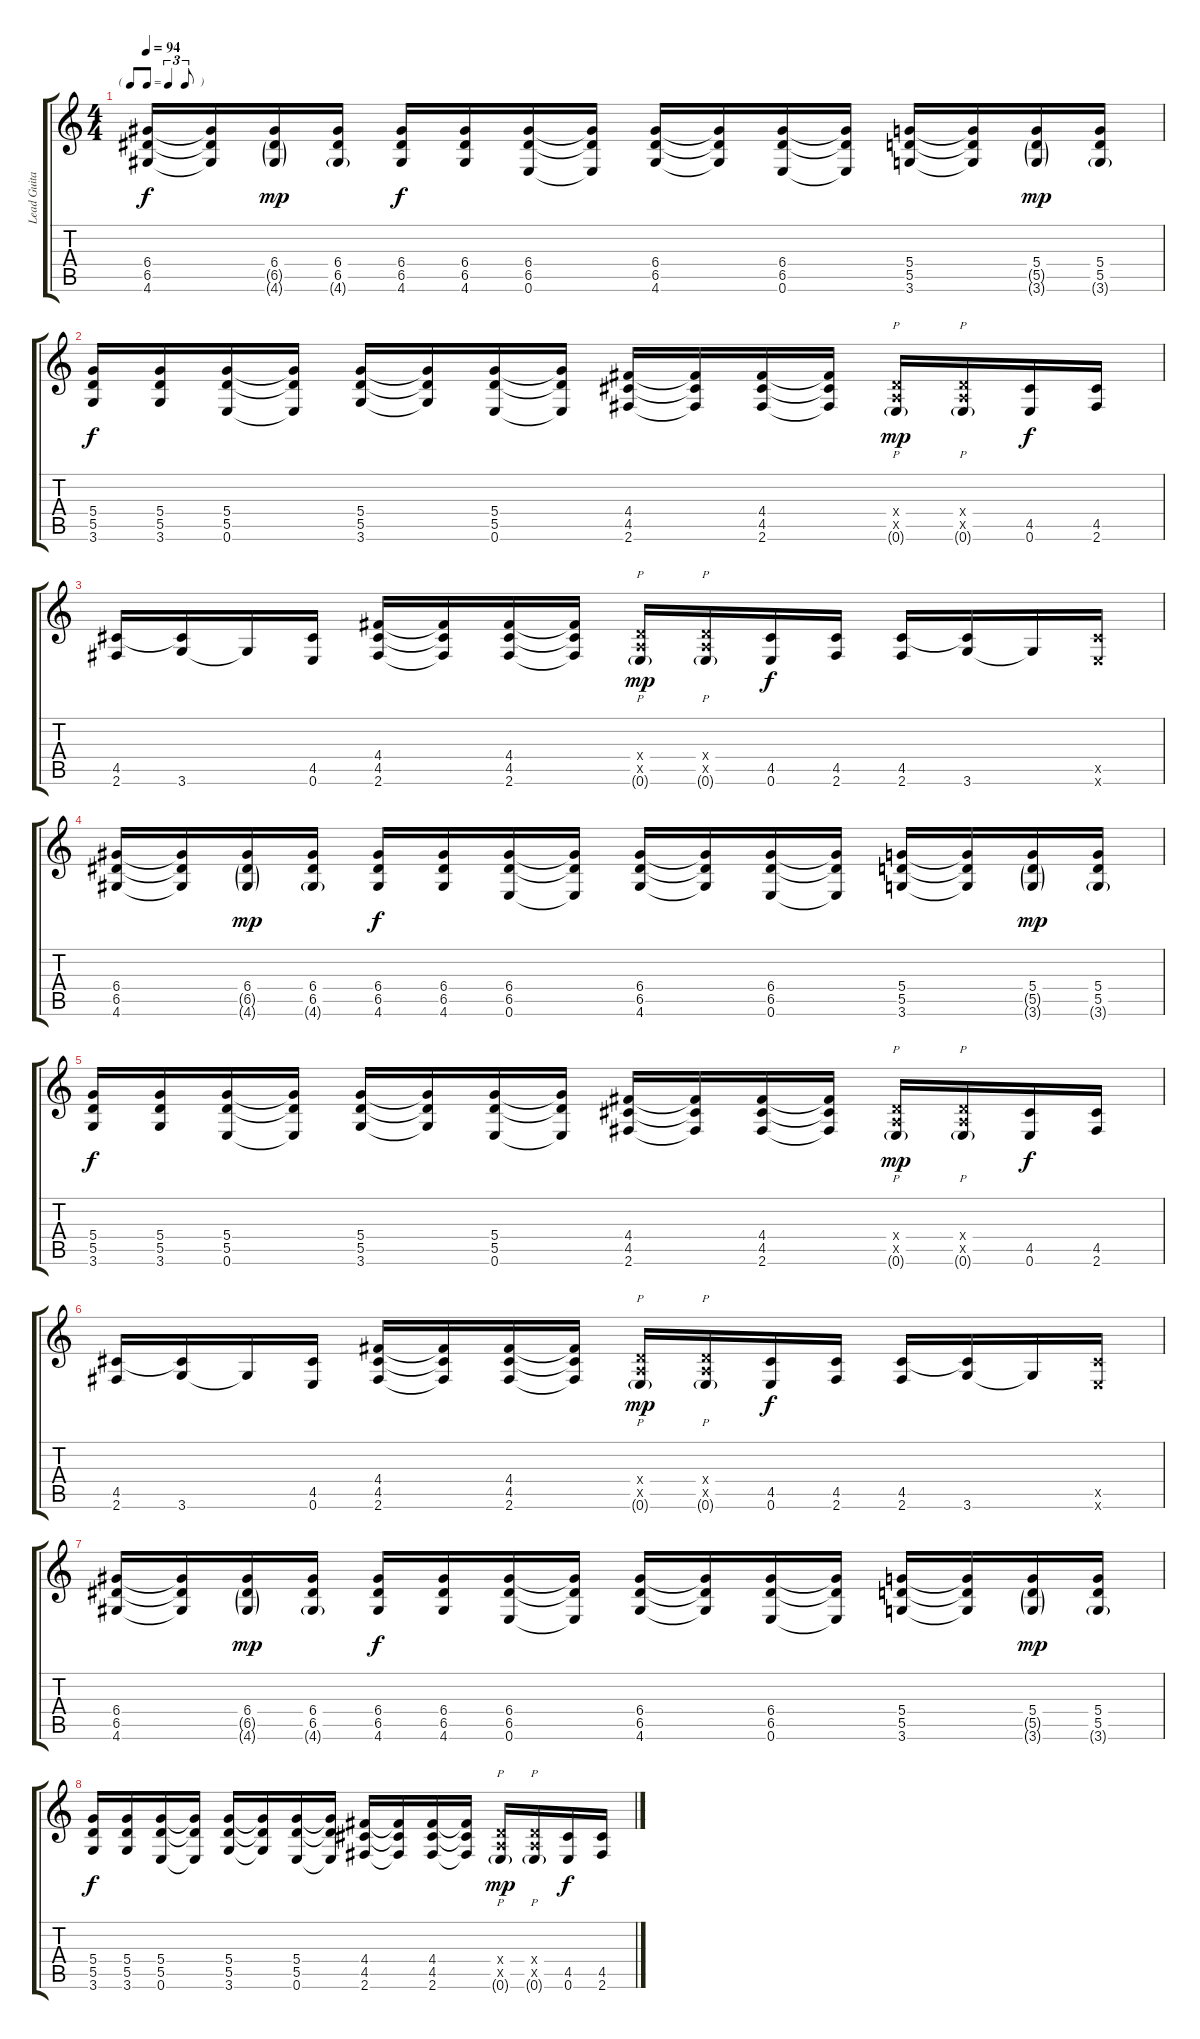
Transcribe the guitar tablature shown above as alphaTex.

\track ("Lead Guitar" "Lead Guita") {instrument overdrivenguitar}
\staff {score tabs}
\tuning (E4 B3 G3 D3 A2 E2) {hide}
\ts (4 4)
\tf triplet8th
\tempo 94
\clef g2
\ks c
(6.4 6.5 4.6).16{dy f} (6.4{t} 6.5{t} 4.6{t}).16 (6.4 6.5{g} 4.6{g}).16{dy mp} (6.4 6.5 4.6{g}).16 (6.4 6.5 4.6).16{dy f} (6.4 6.5 4.6).16 (6.4 6.5 0.6).16 (6.4{t} 6.5{t} 0.6{t}).16 (6.4 6.5 4.6).16 (6.4{t} 6.5{t} 4.6{t}).16 (6.4 6.5 0.6).16 (6.4{t} 6.5{t} 0.6{t}).16 (5.4 5.5 3.6).16 (5.4{t} 5.5{t} 3.6{t}).16 (5.4 5.5{g} 3.6{g}).16{dy mp} (5.4 5.5 3.6{g}).16 |
(5.4 5.5 3.6).16{dy f} (5.4 5.5 3.6).16 (5.4 5.5 0.6).16 (5.4{t} 5.5{t} 0.6{t}).16 (5.4 5.5 3.6).16 (5.4{t} 5.5{t} 3.6{t}).16 (5.4 5.5 0.6).16 (5.4{t} 5.5{t} 0.6{t}).16 (4.4 4.5 2.6).16 (4.4{t} 4.5{t} 2.6{t}).16 (4.4 4.5 2.6).16 (4.4{t} 4.5{t} 2.6{t}).16 (0.4{x} 0.5{x} 0.6{g}).16{p dy mp} (0.4{x} 0.5{x} 0.6{g}).16{p} (4.5 0.6).16{dy f} (4.5 2.6).16 |
(4.5 2.6).16 (4.5{t} 3.6).16 3.6{t}.16 (4.5 0.6).16 (4.4 4.5 2.6).16 (4.4{t} 4.5{t} 2.6{t}).16 (4.4 4.5 2.6).16 (4.4{t} 4.5{t} 2.6{t}).16 (0.4{x} 0.5{x} 0.6{g}).16{p dy mp} (0.4{x} 0.5{x} 0.6{g}).16{p} (4.5 0.6).16{dy f} (4.5 2.6).16 (4.5 2.6).16 (4.5{t} 3.6).16 3.6{t}.16 (4.5{x} 0.6{x}).16 |
(6.4 6.5 4.6).16 (6.4{t} 6.5{t} 4.6{t}).16 (6.4 6.5{g} 4.6{g}).16{dy mp} (6.4 6.5 4.6{g}).16 (6.4 6.5 4.6).16{dy f} (6.4 6.5 4.6).16 (6.4 6.5 0.6).16 (6.4{t} 6.5{t} 0.6{t}).16 (6.4 6.5 4.6).16 (6.4{t} 6.5{t} 4.6{t}).16 (6.4 6.5 0.6).16 (6.4{t} 6.5{t} 0.6{t}).16 (5.4 5.5 3.6).16 (5.4{t} 5.5{t} 3.6{t}).16 (5.4 5.5{g} 3.6{g}).16{dy mp} (5.4 5.5 3.6{g}).16 |
(5.4 5.5 3.6).16{dy f} (5.4 5.5 3.6).16 (5.4 5.5 0.6).16 (5.4{t} 5.5{t} 0.6{t}).16 (5.4 5.5 3.6).16 (5.4{t} 5.5{t} 3.6{t}).16 (5.4 5.5 0.6).16 (5.4{t} 5.5{t} 0.6{t}).16 (4.4 4.5 2.6).16 (4.4{t} 4.5{t} 2.6{t}).16 (4.4 4.5 2.6).16 (4.4{t} 4.5{t} 2.6{t}).16 (0.4{x} 0.5{x} 0.6{g}).16{p dy mp} (0.4{x} 0.5{x} 0.6{g}).16{p} (4.5 0.6).16{dy f} (4.5 2.6).16 |
(4.5 2.6).16 (4.5{t} 3.6).16 3.6{t}.16 (4.5 0.6).16 (4.4 4.5 2.6).16 (4.4{t} 4.5{t} 2.6{t}).16 (4.4 4.5 2.6).16 (4.4{t} 4.5{t} 2.6{t}).16 (0.4{x} 0.5{x} 0.6{g}).16{p dy mp} (0.4{x} 0.5{x} 0.6{g}).16{p} (4.5 0.6).16{dy f} (4.5 2.6).16 (4.5 2.6).16 (4.5{t} 3.6).16 3.6{t}.16 (4.5{x} 0.6{x}).16 |
(6.4 6.5 4.6).16 (6.4{t} 6.5{t} 4.6{t}).16 (6.4 6.5{g} 4.6{g}).16{dy mp} (6.4 6.5 4.6{g}).16 (6.4 6.5 4.6).16{dy f} (6.4 6.5 4.6).16 (6.4 6.5 0.6).16 (6.4{t} 6.5{t} 0.6{t}).16 (6.4 6.5 4.6).16 (6.4{t} 6.5{t} 4.6{t}).16 (6.4 6.5 0.6).16 (6.4{t} 6.5{t} 0.6{t}).16 (5.4 5.5 3.6).16 (5.4{t} 5.5{t} 3.6{t}).16 (5.4 5.5{g} 3.6{g}).16{dy mp} (5.4 5.5 3.6{g}).16 |
(5.4 5.5 3.6).16{dy f} (5.4 5.5 3.6).16 (5.4 5.5 0.6).16 (5.4{t} 5.5{t} 0.6{t}).16 (5.4 5.5 3.6).16 (5.4{t} 5.5{t} 3.6{t}).16 (5.4 5.5 0.6).16 (5.4{t} 5.5{t} 0.6{t}).16 (4.4 4.5 2.6).16 (4.4{t} 4.5{t} 2.6{t}).16 (4.4 4.5 2.6).16 (4.4{t} 4.5{t} 2.6{t}).16 (0.4{x} 0.5{x} 0.6{g}).16{p dy mp} (0.4{x} 0.5{x} 0.6{g}).16{p} (4.5 0.6).16{dy f} (4.5 2.6).16
